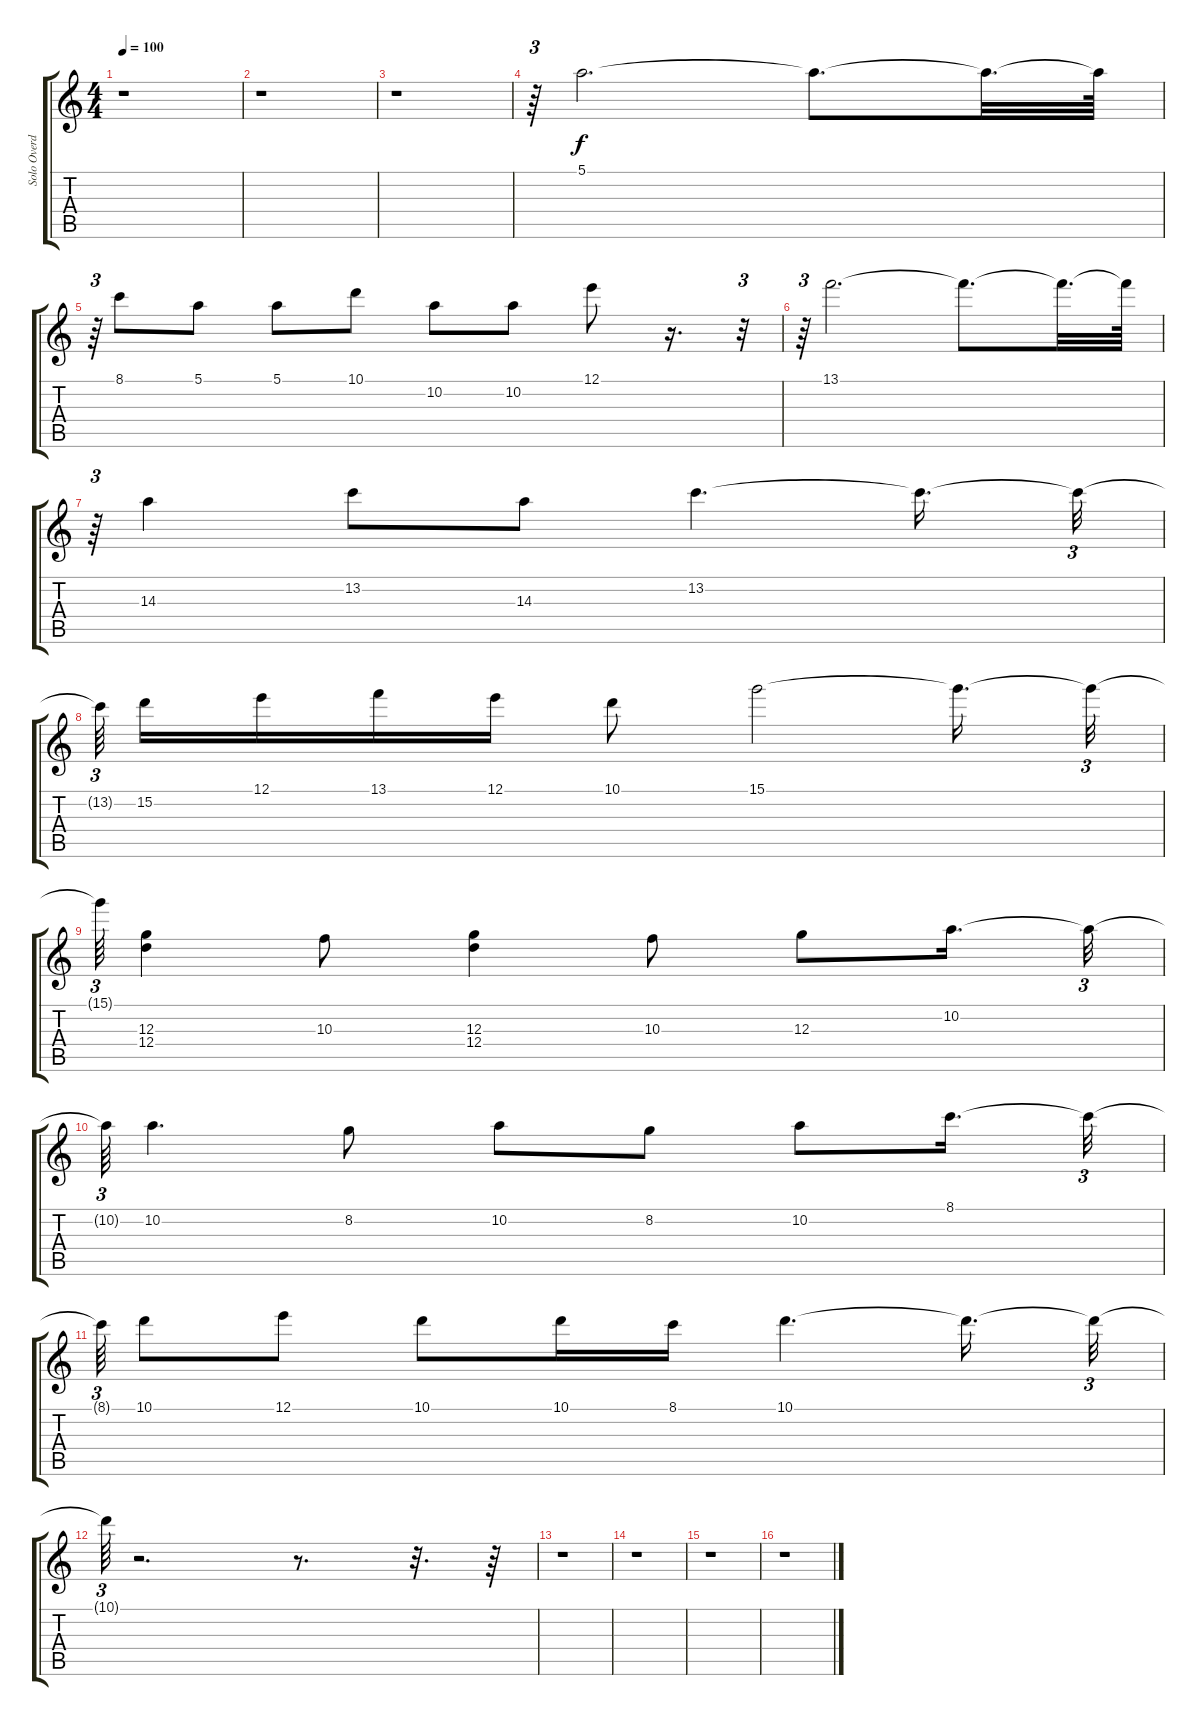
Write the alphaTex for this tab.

\track ("Solo Overdrive" "Solo Overd") {instrument overdrivenguitar}
\staff {score tabs}
\tuning (E4 B3 G3 D3 A2 E2) {hide}
\ts (4 4)
\tempo 100
\clef g2
\ks c
r.1{dy f} |
r.1 |
r.1 |
r.64{tu (3 2)} 5.1.2{d volume 15 balance 8} 5.1{t}.8{d} 5.1{t}.32{d} 5.1{t}.64 |
r.64{tu (3 2)} 8.1.8 5.1.8 5.1.8 10.1.8 10.2.8 10.2.8 12.1.8 r.16{d} r.32{tu (3 2)} |
r.64{tu (3 2)} 13.1.2{d} 13.1{t}.8{d} 13.1{t}.32{d} 13.1{t}.64 |
r.64{tu (3 2)} 14.3.4 13.2.8 14.3.8 13.2.4{d} 13.2{t}.16{d} 13.2{t}.32{tu (3 2)} |
13.2{t}.64{tu (3 2) beam splitsecondary} 15.2.16 12.1.16 13.1.16 12.1.16 10.1.8 15.1.2 15.1{t}.16{d} 15.1{t}.32{tu (3 2)} |
15.1{t}.64{tu (3 2)} (12.3 12.4).4 10.3.8 (12.3 12.4).4 10.3.8 12.3.8 10.2.16{d} 10.2{t}.32{tu (3 2)} |
10.2{t}.64{tu (3 2)} 10.2.4{d} 8.2.8 10.2.8 8.2.8 10.2.8 8.1.16{d} 8.1{t}.32{tu (3 2)} |
8.1{t}.64{tu (3 2)} 10.1.8 12.1.8 10.1.8 10.1.16 8.1.16 10.1.4{d} 10.1{t}.16{d} 10.1{t}.32{tu (3 2)} |
10.1{t}.64{tu (3 2)} r.2{d} r.8{d} r.32{d} r.64 |
r.1 |
r.1 |
r.1 |
r.1
